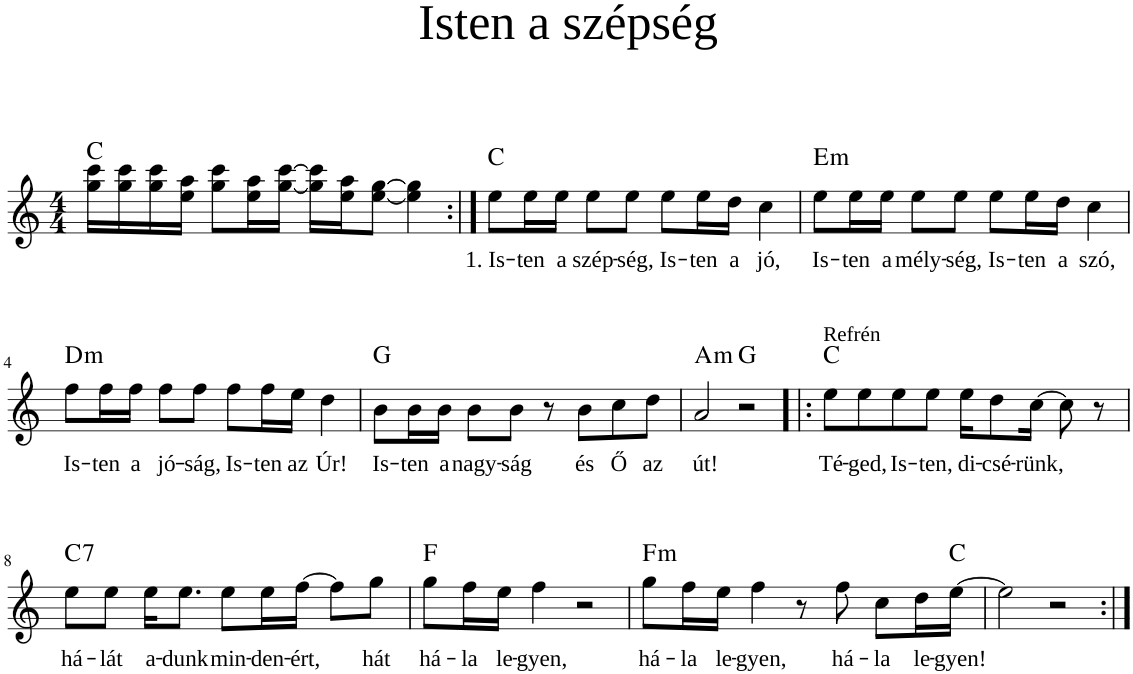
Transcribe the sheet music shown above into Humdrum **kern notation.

**kern	**text	**harte
*part1	*part1	*part1
*staff1	*staff1	*
*I"Voice	*	*
*clefG2	*	*
*k[]	*	*
*M4/4	*	*
=1	=1	=1
16gg\ 16ccc\LL	.	C:maj
16gg\ 16ccc\	.	.
16gg\ 16ccc\	.	.
16ee\ 16aa\JJ	.	.
8gg\ 8ccc\L	.	.
16ee\ 16aa\L	.	.
[16gg\ [16ccc\JJ	.	.
16gg\] 16ccc\]LL	.	.
16ee\ 16aa\J	.	.
[8ee\ [8gg\J	.	.
4ee\] 4gg\]	.	.
=2:|!	=2:|!	=2:|!
!	!LO:LY:b	!
8ee\L	1. Is-	C:maj
!	!LO:LY:b	!
16ee\L	-ten	.
!	!LO:LY:b	!
16ee\JJ	a	.
!	!LO:LY:b	!
8ee\L	szép-	.
!	!LO:LY:b	!
8ee\J	-ség,	.
!	!LO:LY:b	!
8ee\L	Is-	.
!	!LO:LY:b	!
16ee\L	-ten	.
!	!LO:LY:b	!
16dd\JJ	a	.
!	!LO:LY:b	!
4cc\	jó,	.
=3	=3	=3
!	!LO:LY:b	!LO:H:kt=m
8ee\L	Is-	E:min
!	!LO:LY:b	!
16ee\L	-ten	.
!	!LO:LY:b	!
16ee\JJ	a	.
!	!LO:LY:b	!
8ee\L	mély-	.
!	!LO:LY:b	!
8ee\J	-ség,	.
!	!LO:LY:b	!
8ee\L	Is-	.
!	!LO:LY:b	!
16ee\L	-ten	.
!	!LO:LY:b	!
16dd\JJ	a	.
!	!LO:LY:b	!
4cc\	szó,	.
!!LO:LB:g=z
=4	=4	=4
!	!LO:LY:b	!LO:H:kt=m
8ff\L	Is-	D:min
!	!LO:LY:b	!
16ff\L	-ten	.
!	!LO:LY:b	!
16ff\JJ	a	.
!	!LO:LY:b	!
8ff\L	jó-	.
!	!LO:LY:b	!
8ff\J	-ság,	.
!	!LO:LY:b	!
8ff\L	Is-	.
!	!LO:LY:b	!
16ff\L	-ten	.
!	!LO:LY:b	!
16ee\JJ	az	.
!	!LO:LY:b	!
4dd\	Úr!	.
=5	=5	=5
!	!LO:LY:b	!
8b\L	Is-	G:maj
!	!LO:LY:b	!
16b\L	-ten	.
!	!LO:LY:b	!
16b\JJ	a	.
!	!LO:LY:b	!
8b\L	nagy-	.
!	!LO:LY:b	!
8b\J	-ság	.
8r	.	.
!	!LO:LY:b	!
8b\L	és	.
!	!LO:LY:b	!
8cc\	Ő	.
!	!LO:LY:b	!
8dd\J	az	.
=6	=6	=6
!	!LO:LY:b	!LO:H:kt=m
2a/	út!	A:min
2r	.	G:maj
=7!|:	=7!|:	=7!|:
!LO:TX:a:t=Refrén	!	!
!	!LO:LY:b	!
8ee\L	Té-	C:maj
!	!LO:LY:b	!
8ee\	-ged,	.
!	!LO:LY:b	!
8ee\	Is-	.
!	!LO:LY:b	!
8ee\J	-ten,	.
!	!LO:LY:b	!
16ee\KL	di-	.
!	!LO:LY:b	!
8dd\	-csé-	.
!	!LO:LY:b	!
[16cc\Jk	-rünk,	.
8cc\]	.	.
8r	.	.
!!LO:LB:g=z
=8	=8	=8
!	!LO:LY:b	!LO:H:kt=7
8ee\L	há-	C:7
!	!LO:LY:b	!
8ee\J	-lát	.
!	!LO:LY:b	!
16ee\KL	a-	.
!	!LO:LY:b	!
8.ee\J	-dunk	.
!	!LO:LY:b	!
8ee\L	min-	.
!	!LO:LY:b	!
16ee\L	-den-	.
!	!LO:LY:b	!
[16ff\JJ	-ért,	.
8ff\L]	.	.
!	!LO:LY:b	!
8gg\J	hát	.
=9	=9	=9
!	!LO:LY:b	!
8gg\L	há-	F:maj
!	!LO:LY:b	!
16ff\L	-la	.
!	!LO:LY:b	!
16ee\JJ	le-	.
!	!LO:LY:b	!
4ff\	-gyen,	.
2r	.	.
=10	=10	=10
!	!LO:LY:b	!LO:H:kt=m
8gg\L	há-	F:min
!	!LO:LY:b	!
16ff\L	-la	.
!	!LO:LY:b	!
16ee\JJ	le-	.
!	!LO:LY:b	!
4ff\	-gyen,	.
8r	.	.
!	!LO:LY:b	!
8ff\	há-	.
!	!LO:LY:b	!
8cc\L	-la	.
!	!LO:LY:b	!
16dd\L	le-	.
!	!LO:LY:b	!
[16ee\JJ	-gyen!	C:maj
=11	=11	=11
2ee\]	.	.
2r	.	.
=:|!	=:|!	=:|!
*-	*-	*-
